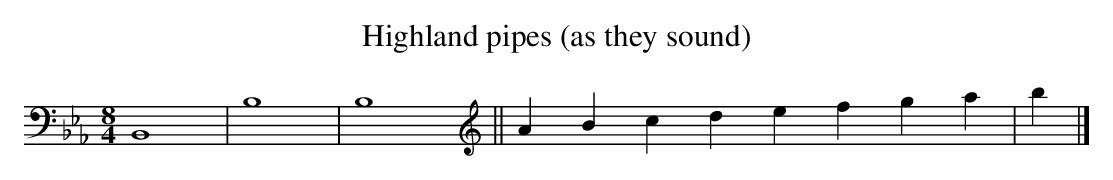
X:1
T:Highland pipes (as they sound)
M:8/4
L:1/4
K:BbMix
B,,4|B,4|B,4||ABcd efga|b|]
